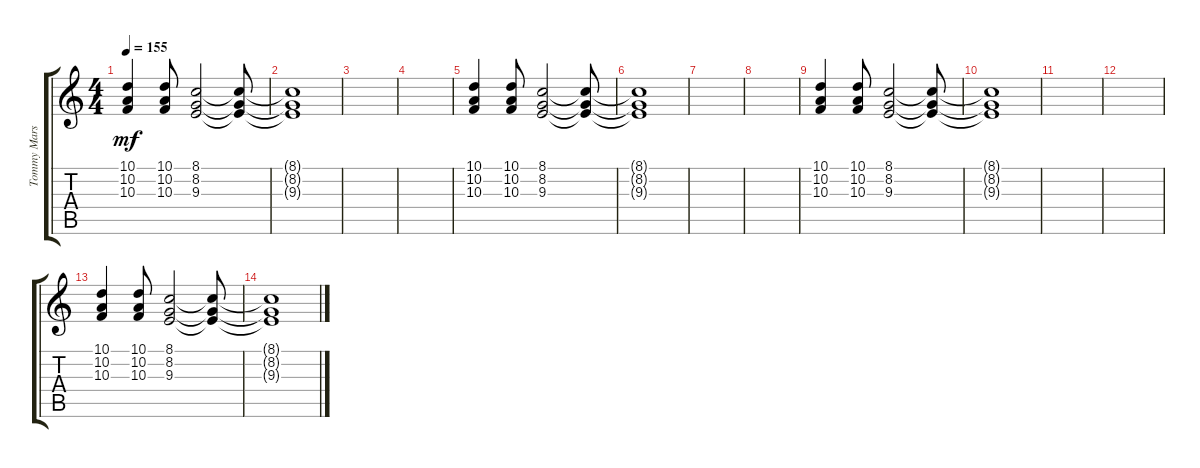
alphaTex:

\track ("Tommy Mars" "Tommy Mars") {instrument drawbarorgan}
\staff {score tabs}
\tuning (E4 B3 G3 D3 A2 E2) {hide}
\ts (4 4)
\tempo 155
\clef g2
\ks c
(10.1 10.2 10.3).4{dy mf} (10.1 10.2 10.3).8 (8.1 8.2 9.3).2 (8.1{t} 8.2{t} 9.3{t}).8 |
(8.1{t} 8.2{t} 9.3{t}).1 |
|
|
(10.1 10.2 10.3).4 (10.1 10.2 10.3).8 (8.1 8.2 9.3).2 (8.1{t} 8.2{t} 9.3{t}).8 |
(8.1{t} 8.2{t} 9.3{t}).1 |
|
|
(10.1 10.2 10.3).4 (10.1 10.2 10.3).8 (8.1 8.2 9.3).2 (8.1{t} 8.2{t} 9.3{t}).8 |
(8.1{t} 8.2{t} 9.3{t}).1 |
|
|
(10.1 10.2 10.3).4 (10.1 10.2 10.3).8 (8.1 8.2 9.3).2 (8.1{t} 8.2{t} 9.3{t}).8 |
(8.1{t} 8.2{t} 9.3{t}).1
